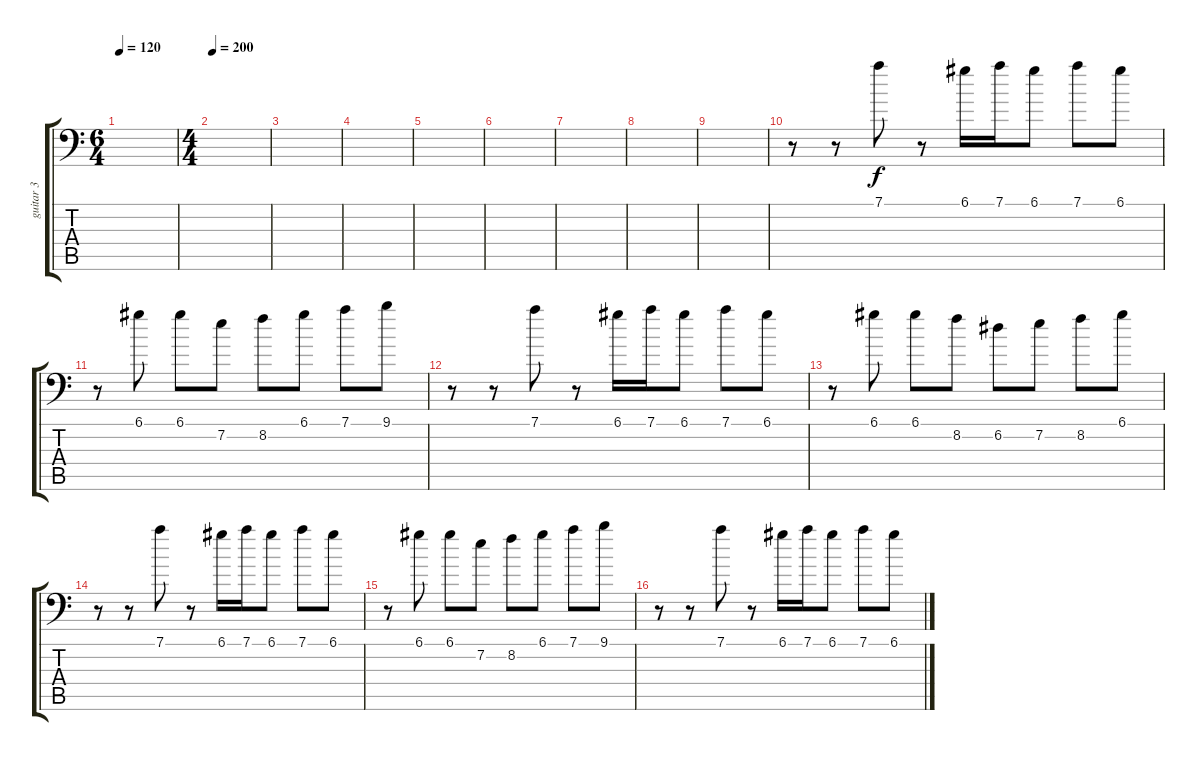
\track ("guitar 3" "guitar 3") {instrument distortionguitar}
\staff {score tabs}
\tuning (D4 A3 F3 C3 G2 A1) {hide}
\ts (6 4)
\tempo 120
\clef f4
\ks c
|
\ts (4 4)
\tempo 200
|
|
|
|
|
|
|
|
r.8 r.8 7.1.8 r.8 6.1.16 7.1.16 6.1.8 7.1.8 6.1.8 |
r.8 6.1.8 6.1.8 7.2.8 8.2.8 6.1.8 7.1.8 9.1.8 |
r.8 r.8 7.1.8 r.8 6.1.16 7.1.16 6.1.8 7.1.8 6.1.8 |
r.8 6.1.8 6.1.8 8.2.8 6.2.8 7.2.8 8.2.8 6.1.8 |
r.8 r.8 7.1.8 r.8 6.1.16 7.1.16 6.1.8 7.1.8 6.1.8 |
r.8 6.1.8 6.1.8 7.2.8 8.2.8 6.1.8 7.1.8 9.1.8 |
r.8 r.8 7.1.8 r.8 6.1.16 7.1.16 6.1.8 7.1.8 6.1.8
